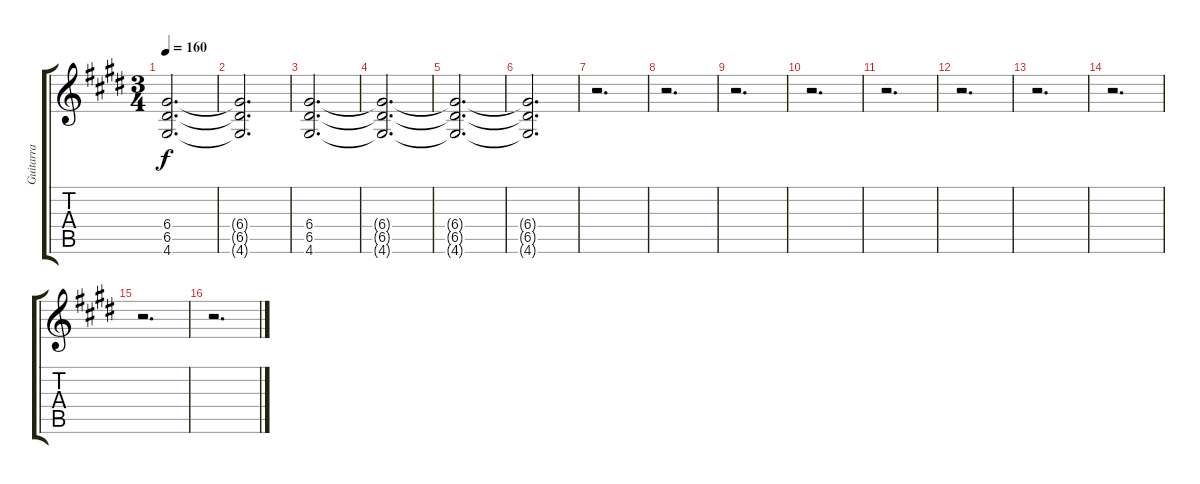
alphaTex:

\track ("Guitarra" "Guitarra") {instrument distortionguitar}
\staff {score tabs}
\tuning (E4 B3 G3 D3 A2 E2) {hide}
\ts (3 4)
\tempo 160
\clef g2
\ks c#minor
(6.4{t} 6.5{t} 4.6{t}).2{d dy f} |
(6.4{t} 6.5{t} 4.6{t}).2{d} |
(6.4 6.5 4.6).2{d} |
(6.4{t} 6.5{t} 4.6{t}).2{d} |
(6.4{t} 6.5{t} 4.6{t}).2{d} |
(6.4{t} 6.5{t} 4.6{t}).2{d} |
r.2{d} |
r.2{d} |
r.2{d} |
r.2{d} |
r.2{d} |
r.2{d} |
r.2{d} |
r.2{d} |
r.2{d} |
r.2{d}
